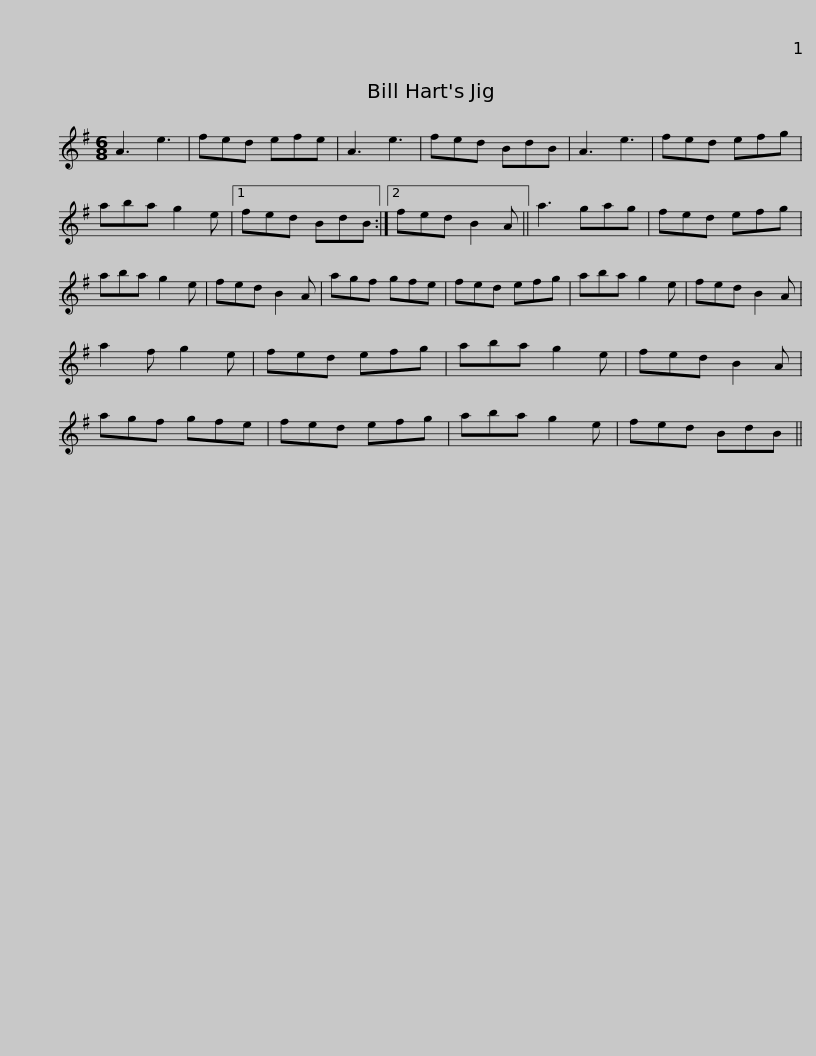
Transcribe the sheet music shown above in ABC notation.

X:1
L:1/8
M:6/8
I:linebreak $
K:G
V:1 treble
V:1
 A3 e3 | fed efe | A3 e3 | fed BdB | A3 e3 | %5
 fed efg | aba g2 e |1 fed BdB :|2$ fed B2 A || a3 gag | %10
 fed efg | aba g2 e | fed B2 A | agf gfe | fed efg |$ %15
 aba g2 e | fed B2 A | a2 f g2 e | fed efg | aba g2 e | %20
 fed B2 A | agf gfe | fed efg |$ aba g2 e | fed BdB || %25
